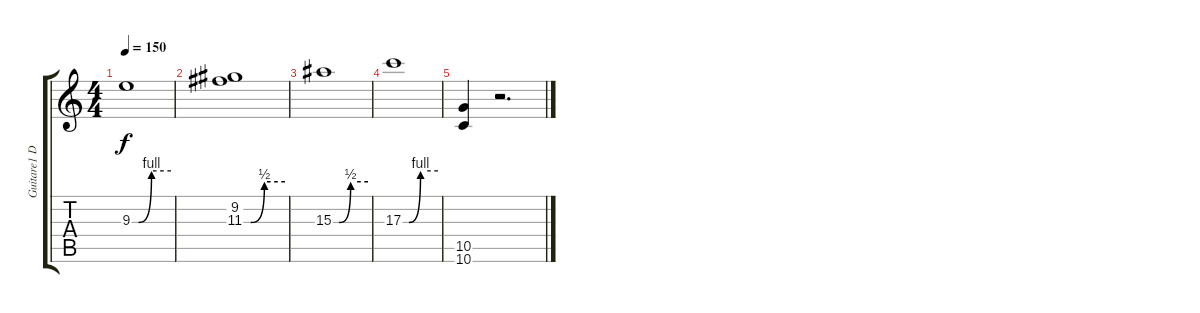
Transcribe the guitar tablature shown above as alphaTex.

\track ("Guitare1 Dr-D" "Guitare1 D") {instrument overdrivenguitar}
\staff {score tabs}
\tuning (E4 B3 G3 D3 A2 D2) {hide}
\ts (4 4)
\tempo 150
\clef g2
\ks c
9.3{be (custom 0 0 10 0 30 4 60 4)}.1{dy f} |
(9.2 11.3{be (custom 0 0 10 0 30 2 60 2)}).1 |
15.3{be (custom 0 0 10 0 30 2 60 2)}.1 |
17.3{be (custom 0 0 10 0 30 4 60 4)}.1 |
(10.5 10.6).4 r.2{d}
